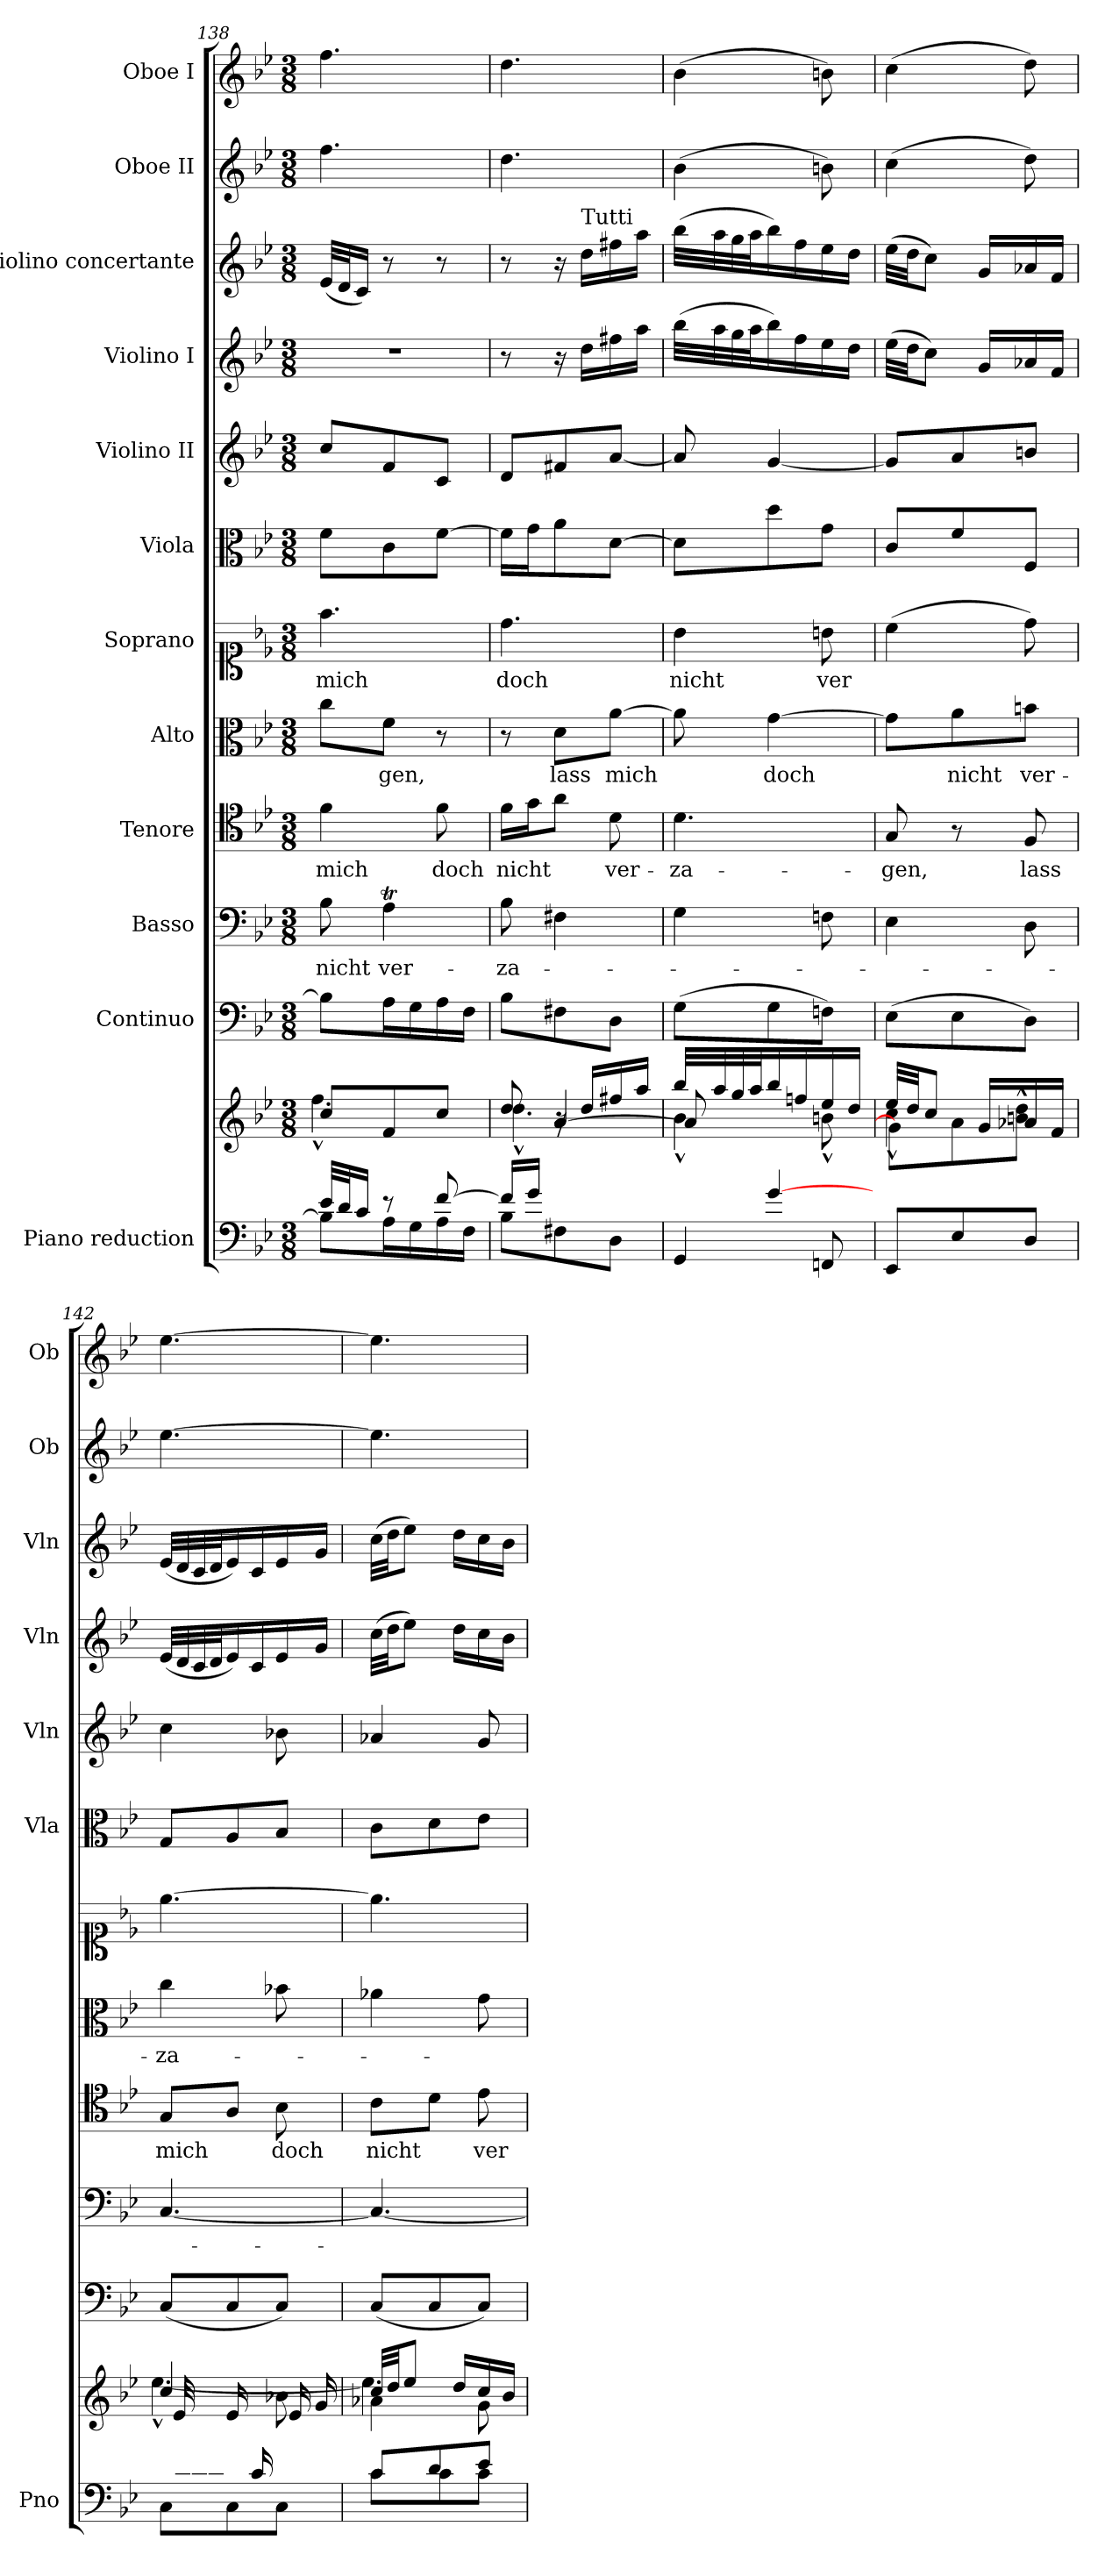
**kern	**kern	**kern	**kern	**text	**kern	**text	**kern	**text	**kern	**text	**kern	**kern	**kern	**kern	**kern	**kern
*part12	*part12	*part11	*part10	*part10	*part9	*part9	*part8	*part8	*part7	*part7	*part6	*part5	*part4	*part3	*part2	*part1
*staff13	*staff12	*staff11	*staff10	*staff10	*staff9	*staff9	*staff8	*staff8	*staff7	*staff7	*staff6	*staff5	*staff4	*staff3	*staff2	*staff1
*I"Piano reduction	*	*I"Continuo	*I"Basso	*	*I"Tenore	*	*I"Alto	*	*I"Soprano	*	*I"Viola	*I"Violino II	*I"Violino I	*I"Violino concertante	*I"Oboe II	*I"Oboe I
*I'Pno	*	*	*	*	*	*	*	*	*	*	*I'Vla	*I'Vln	*I'Vln	*I'Vln	*I'Ob	*I'Ob
*clefF4	*clefG2	*clefF4	*clefF4	*	*clefC4	*	*clefC3	*	*clefC1	*	*clefC3	*clefG2	*clefG2	*clefG2	*clefG2	*clefG2
*k[b-e-]	*k[b-e-]	*k[b-e-]	*k[b-e-]	*	*k[b-e-]	*	*k[b-e-]	*	*k[b-e-]	*	*k[b-e-]	*k[b-e-]	*k[b-e-]	*k[b-e-]	*k[b-e-]	*k[b-e-]
*M3/8	*M3/8	*M3/8	*M3/8	*	*M3/8	*	*M3/8	*	*M3/8	*	*M3/8	*M3/8	*M3/8	*M3/8	*M3/8	*M3/8
=138	=138	=138	=138	=138	=138	=138	=138	=138	=138	=138	=138	=138	=138	=138	=138	=138
*^	*^	*	*	*	*	*	*	*	*	*	*	*	*	*	*	*
!	!	!	!	!	!	!LO:LY:b	!	!LO:LY:b	!	!	!	!LO:LY:b	!	!	!	!	!	!
32e-/LLL	8B-\L]	8cc/L	4.ff^^\	8B-\L]	8B-\	nicht	4f\	mich	8cc\L	.	4.ff\	mich	8f\L	8cc/L	4.r	(32e-/LLL	4.ff\	4.ff\
32d/J	.	.	.	.	.	.	.	.	.	.	.	.	.	.	.	32d/J	.	.
16c/JJ	.	.	.	.	.	.	.	.	.	.	.	.	.	.	.	16c/JJ)	.	.
!	!	!	!	!	!	!LO:LY:b	!	!	!	!LO:LY:b	!	!	!	!	!	!	!	!
8r	16A\L	8f/	.	16A\L	4At\	ver-	.	.	8f\J	-gen,	.	.	8c\	8f/	.	8r	.	.
.	16G\	.	.	16G\	.	.	.	.	.	.	.	.	.	.	.	.	.	.
!	!	!	!	!	!	!	!	!LO:LY:b	!	!	!	!	!	!	!	!	!	!
[8f/	16A\	8cc/J	.	16A\	.	.	8f\	doch	8r	.	.	.	[8f\J	8c/J	.	8r	.	.
.	16F\JJ	.	.	16F\JJ	.	.	.	.	.	.	.	.	.	.	.	.	.	.
!!LO:PB:g=z
=139	=139	=139	=139	=139	=139	=139	=139	=139	=139	=139	=139	=139	=139	=139	=139	=139	=139	=139
*	*	*	*^	*	*	*	*	*	*	*	*	*	*	*	*	*	*	*
!	!	!	!	!	!	!	!LO:LY:b	!	!LO:LY:b	!	!	!	!LO:LY:b	!	!	!	!	!	!
16f/LL]	8B-\L	8dd/	4.dd^^\	8ryy	8B-\L	8B-\	-za-	16f\LL	nicht	8r	.	4.dd\	doch	16f\LL]	8d/L	8r	8r	4.dd\	4.dd\
16g/JJ	.	.	.	.	.	.	.	16g\J	.	.	.	.	.	16g\J	.	.	.	.	.
!	!	!	!	!	!	!	!	!	!	!	!LO:LY:b	!	!	!	!	!	!	!	!
4ryy	8F#X\	16r	.	[4a/	8F#X\	4F#X\	.	8a\J	.	8d\L	lass	.	.	8a\	8f#X/	16r	16r	.	.
!	!	!	!	!	!	!	!	!	!	!	!	!	!	!	!	!	!LO:TX:a:t=Tutti	!	!
.	.	16dd/LL	.	.	.	.	.	.	.	.	.	.	.	.	.	16dd\LL	16dd\LL	.	.
!	!	!	!	!	!	!	!	!	!LO:LY:b	!	!LO:LY:b	!	!	!	!	!	!	!	!
.	8D\J	16ff#X/	.	.	8D\J	.	.	8d\	ver-	[8a\J	mich	.	.	[8d\J	[8a/J	16ff#X\	16ff#X\	.	.
.	.	16aa/JJ	.	.	.	.	.	.	.	.	.	.	.	.	.	16aa\JJ	16aa\JJ	.	.
=140	=140	=140	=140	=140	=140	=140	=140	=140	=140	=140	=140	=140	=140	=140	=140	=140	=140	=140	=140
!	!	!	!	!	!	!	!	!	!LO:LY:b	!	!	!	!LO:LY:b	!	!	!	!	!	!
8ryy	4GG/	32bb-/LLL	4b-^^\	8a/]	(8G\L	4G\	.	4.d\	-za-	8a\]	.	4b-\	nicht	8d\L]	8a/]	(32bb-\LLL	(32bb-\LLL	(4b-\	(4b-\
.	.	32aa/	.	.	.	.	.	.	.	.	.	.	.	.	.	32aa\	32aa\	.	.
.	.	32gg/	.	.	.	.	.	.	.	.	.	.	.	.	.	32gg\	32gg\	.	.
.	.	32aa/J	.	.	.	.	.	.	.	.	.	.	.	.	.	32aa\J	32aa\J	.	.
!	!	!	!	!	!	!	!	!	!	!	!LO:LY:b	!	!	!	!	!	!	!	!
[<4g/	.	16bb-/	.	4ryy	8G\	.	.	.	.	[4g\	doch	.	.	8dd\	[4g/	16bb-\)	16bb-\)	.	.
.	.	16ffn/	.	.	.	.	.	.	.	.	.	.	.	.	.	16ff\	16ff\	.	.
!	!	!	!	!	!	!	!	!	!	!	!	!	!LO:LY:b	!	!	!	!	!	!
.	8FFn/	16ee-/	8bn^^\	.	8Fn\J)	8Fn\	.	.	.	.	.	8bn\	ver	8g\J	.	16ee-\	16ee-\	8bn\)	8bn\)
.	.	16dd/JJ	.	.	.	.	.	.	.	.	.	.	.	.	.	16dd\JJ	16dd\JJ	.	.
*v	*v	*	*	*	*	*	*	*	*	*	*	*	*	*	*	*	*	*	*
=141	=141	=141	=141	=141	=141	=141	=141	=141	=141	=141	=141	=141	=141	=141	=141	=141	=141	=141
!	!	!	!	!	!	!	!	!LO:LY:b	!	!	!	!	!	!	!	!	!	!
8EE-/L	32ee-/LLL	4cc^^\	8g\L]	(8E-\L	4E-\	.	8G/	-gen,	8g\L]	.	(4cc\	.	8c/L	8g/L]	(32ee-\LLL	(32ee-\LLL	(4cc\	(4cc\
.	32dd/JJ	.	.	.	.	.	.	.	.	.	.	.	.	.	32dd\JJ	32dd\JJ	.	.
.	8cc/J	.	.	.	.	.	.	.	.	.	.	.	.	.	8cc\J)	8cc\J)	.	.
!	!	!	!	!	!	!	!	!	!	!LO:LY:b	!	!	!	!	!	!	!	!
8E-/	.	.	8a\	8E-\	.	.	8r	.	8a\	nicht	.	.	8f/	8a/	.	.	.	.
.	16g/LL	.	.	.	.	.	.	.	.	.	.	.	.	.	16g/LL	16g/LL	.	.
!	!	!	!	!	!	!	!	!LO:LY:b	!	!LO:LY:b	!	!	!	!	!	!	!	!
8D/J	16a-X/	8ryy	8bn\^^ 8dd\^^J	8D\J)	8D\	.	8F/	lass	8bn\J	ver-	8dd\)	.	8F/J	8bn/J	16a-X/	16a-X/	8dd\)	8dd\)
.	16f/JJ	.	.	.	.	.	.	.	.	.	.	.	.	.	16f/JJ	16f/JJ	.	.
=142	=142	=142	=142	=142	=142	=142	=142	=142	=142	=142	=142	=142	=142	=142	=142	=142	=142	=142
*^	*	*	*	*	*	*	*	*	*	*	*	*	*	*	*	*	*	*
!	!	!	!	!	!	!	!	!	!LO:LY:b	!	!LO:LY:b	!	!	!	!	!	!	!	!
32ryy	8C\L	4cc/	[>4.ee-^^\	32e-/LLL	(8C/L	[4.C/	.	8G/L	mich	4cc\	-za-	[4.ee-\	.	8G/L	4cc\	(32e-/LLL	(32e-/LLL	[4.ee-\	[4.ee-\
32d/	.	.	.	16.ryy	.	.	.	.	.	.	.	.	.	.	.	32d/	32d/	.	.
32c/	.	.	.	.	.	.	.	.	.	.	.	.	.	.	.	32c/	32c/	.	.
32d/JJJ	.	.	.	.	.	.	.	.	.	.	.	.	.	.	.	32d/J	32d/J	.	.
16ryy	8C\	.	.	16e-/LL	8C/	.	.	8A/J	.	.	.	.	.	8A/	.	16e-/)	16e-/)	.	.
16c/	.	.	.	16ryy	.	.	.	.	.	.	.	.	.	.	.	16c/	16c/	.	.
!	!	!	!	!	!	!	!	!	!LO:LY:b	!	!	!	!	!	!	!	!	!	!
8ryy	8C\J	8b-X\	.	16e-/	8C/J)	.	.	8B-\	doch	8b-X\	.	.	.	8B-/J	8b-X\	16e-/	16e-/	.	.
.	.	.	.	16g/JJ	.	.	.	.	.	.	.	.	.	.	.	16g/JJ	16g/JJ	.	.
=143	=143	=143	=143	=143	=143	=143	=143	=143	=143	=143	=143	=143	=143	=143	=143	=143	=143	=143	=143
!	!	!	!	!	!	!	!	!	!LO:LY:b	!	!	!	!	!	!	!	!	!	!
8c/L	8c\L	32cc/LLL	4.ee-\]	4a-X\	(8C/L	4.C/_	.	8c\L	nicht	4a-X\	.	4.ee-\]	.	8c\L	4a-X/	(32cc\LLL	(32cc\LLL	4.ee-\]	4.ee-\]
.	.	32dd/JJ	.	.	.	.	.	.	.	.	.	.	.	.	.	32dd\JJ	32dd\JJ	.	.
.	.	8ee-/J	.	.	.	.	.	.	.	.	.	.	.	.	.	8ee-\J)	8ee-\J)	.	.
8d/	8c\	.	.	.	8C/	.	.	8d\J	.	.	.	.	.	8d\	.	.	.	.	.
.	.	16dd/LL	.	.	.	.	.	.	.	.	.	.	.	.	.	16dd\LL	16dd\LL	.	.
!	!	!	!	!	!	!	!	!	!LO:LY:b	!	!	!	!	!	!	!	!	!	!
8e-/J	8c\J	16cc/	.	8g\	8C/J)	.	.	8e-\	ver-	8g\	.	.	.	8e-\J	8g/	16cc\	16cc\	.	.
.	.	16b-/JJ	.	.	.	.	.	.	.	.	.	.	.	.	.	16b-\JJ	16b-\JJ	.	.
*v	*v	*	*	*	*	*	*	*	*	*	*	*	*	*	*	*	*	*	*
*	*v	*v	*v	*	*	*	*	*	*	*	*	*	*	*	*	*	*	*
=	=	=	=	=	=	=	=	=	=	=	=	=	=	=	=	=
*-	*-	*-	*-	*-	*-	*-	*-	*-	*-	*-	*-	*-	*-	*-	*-	*-
